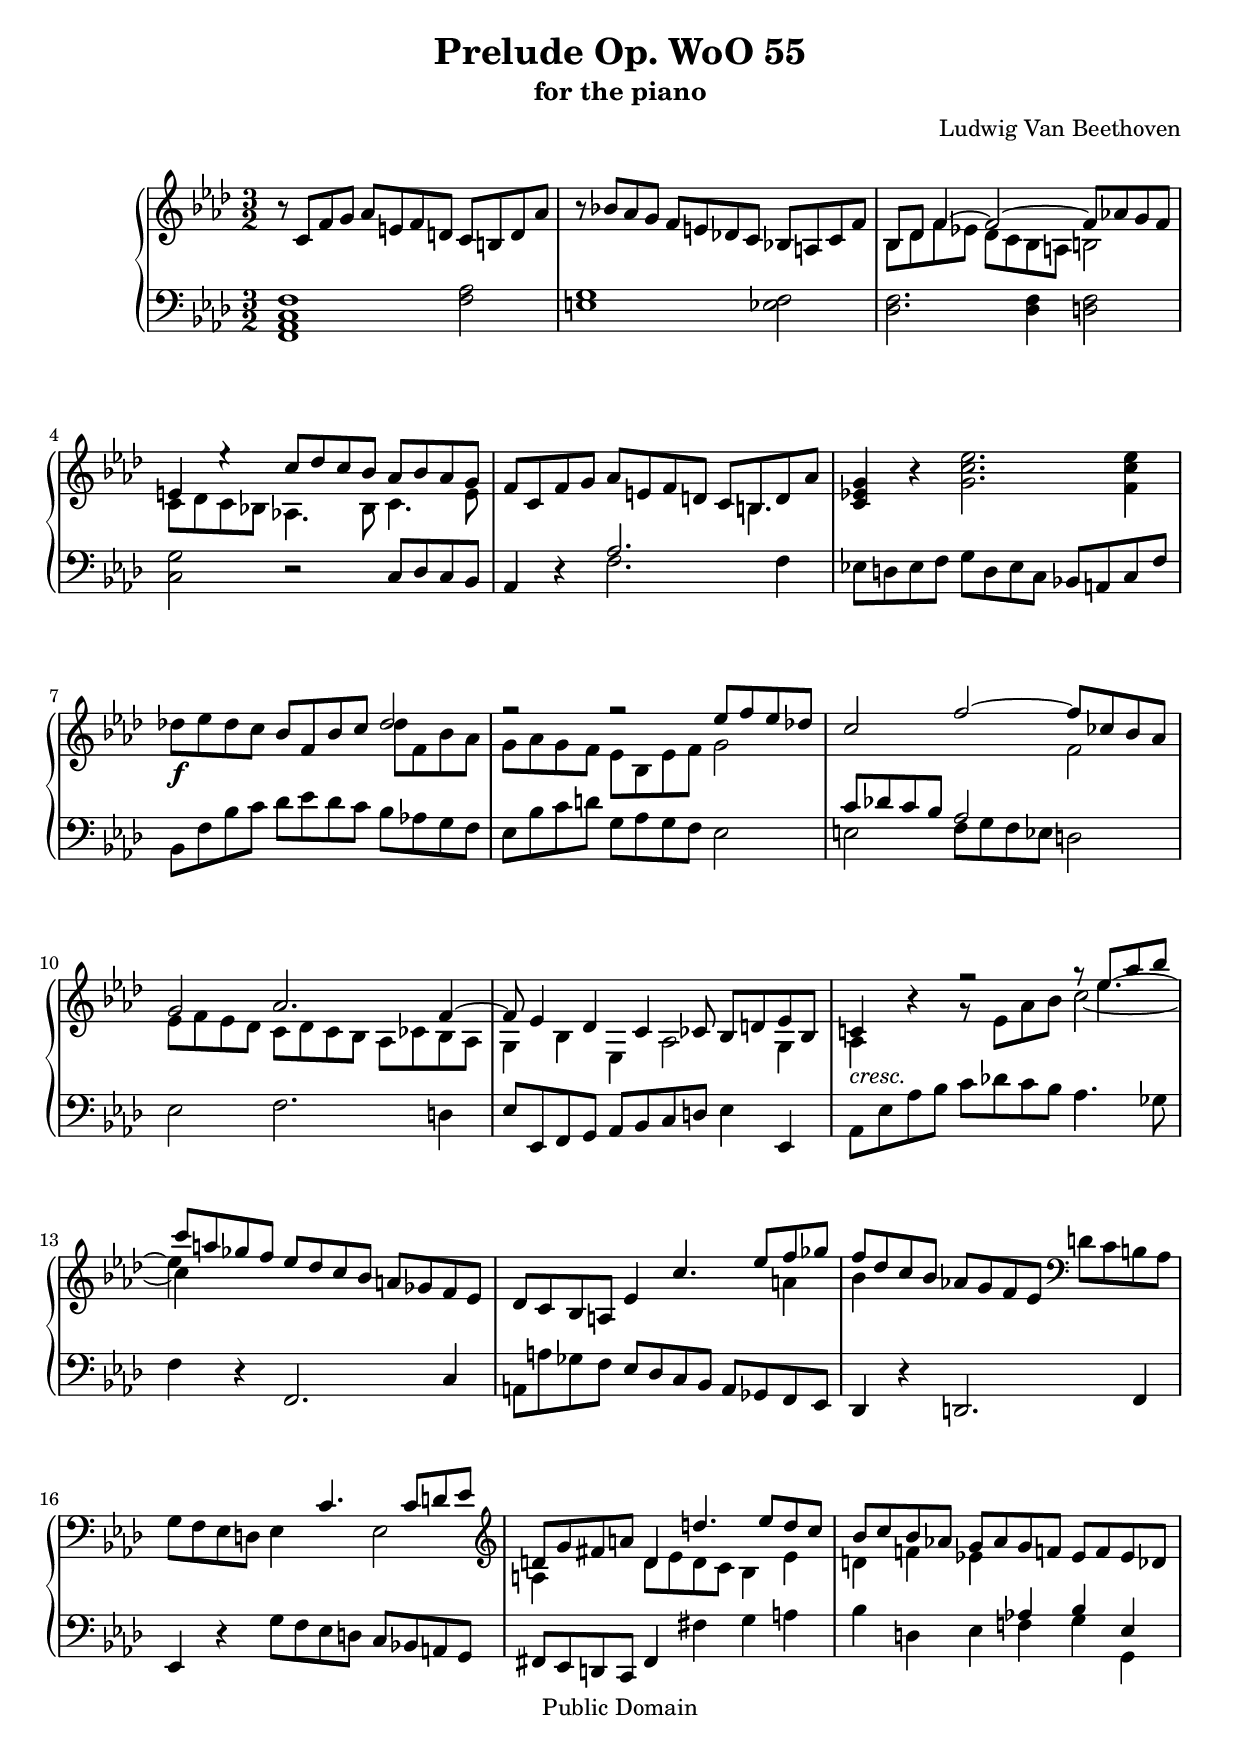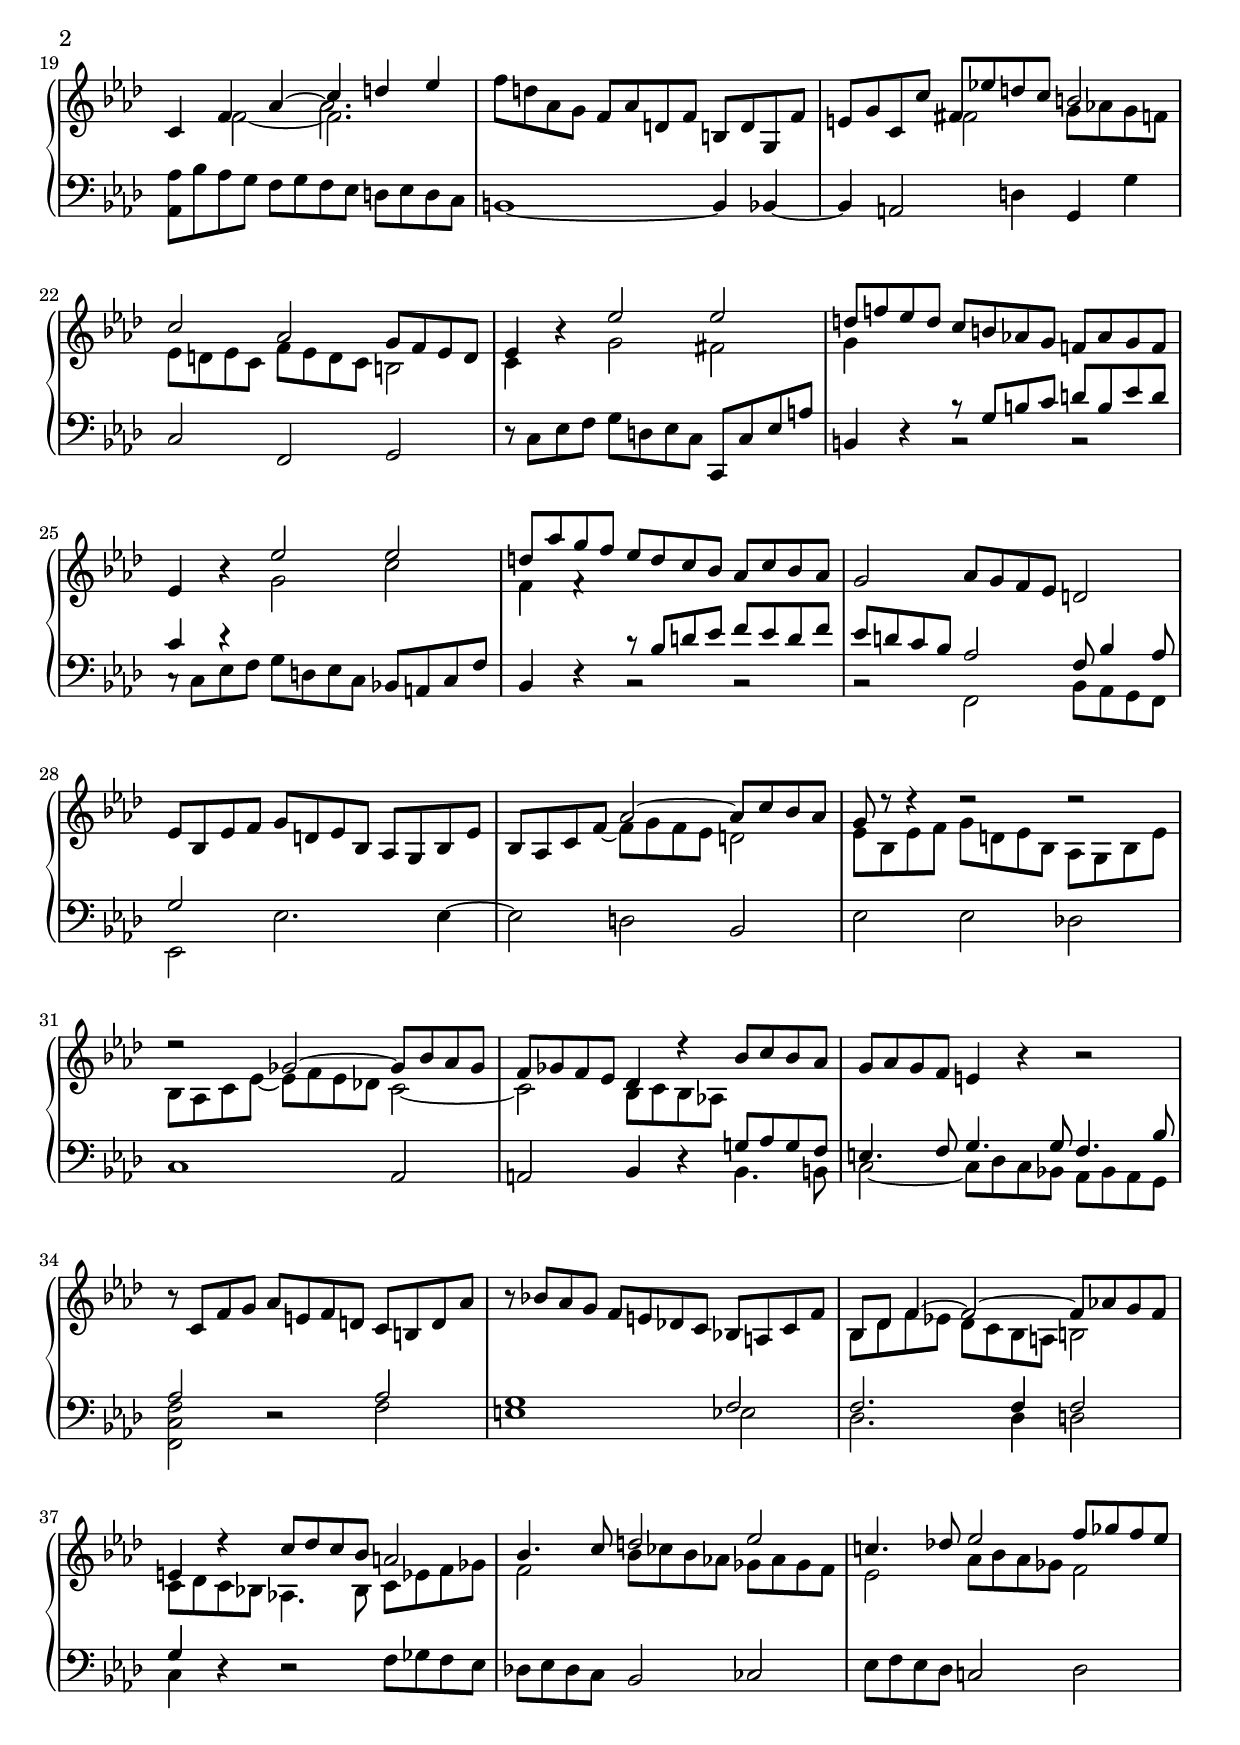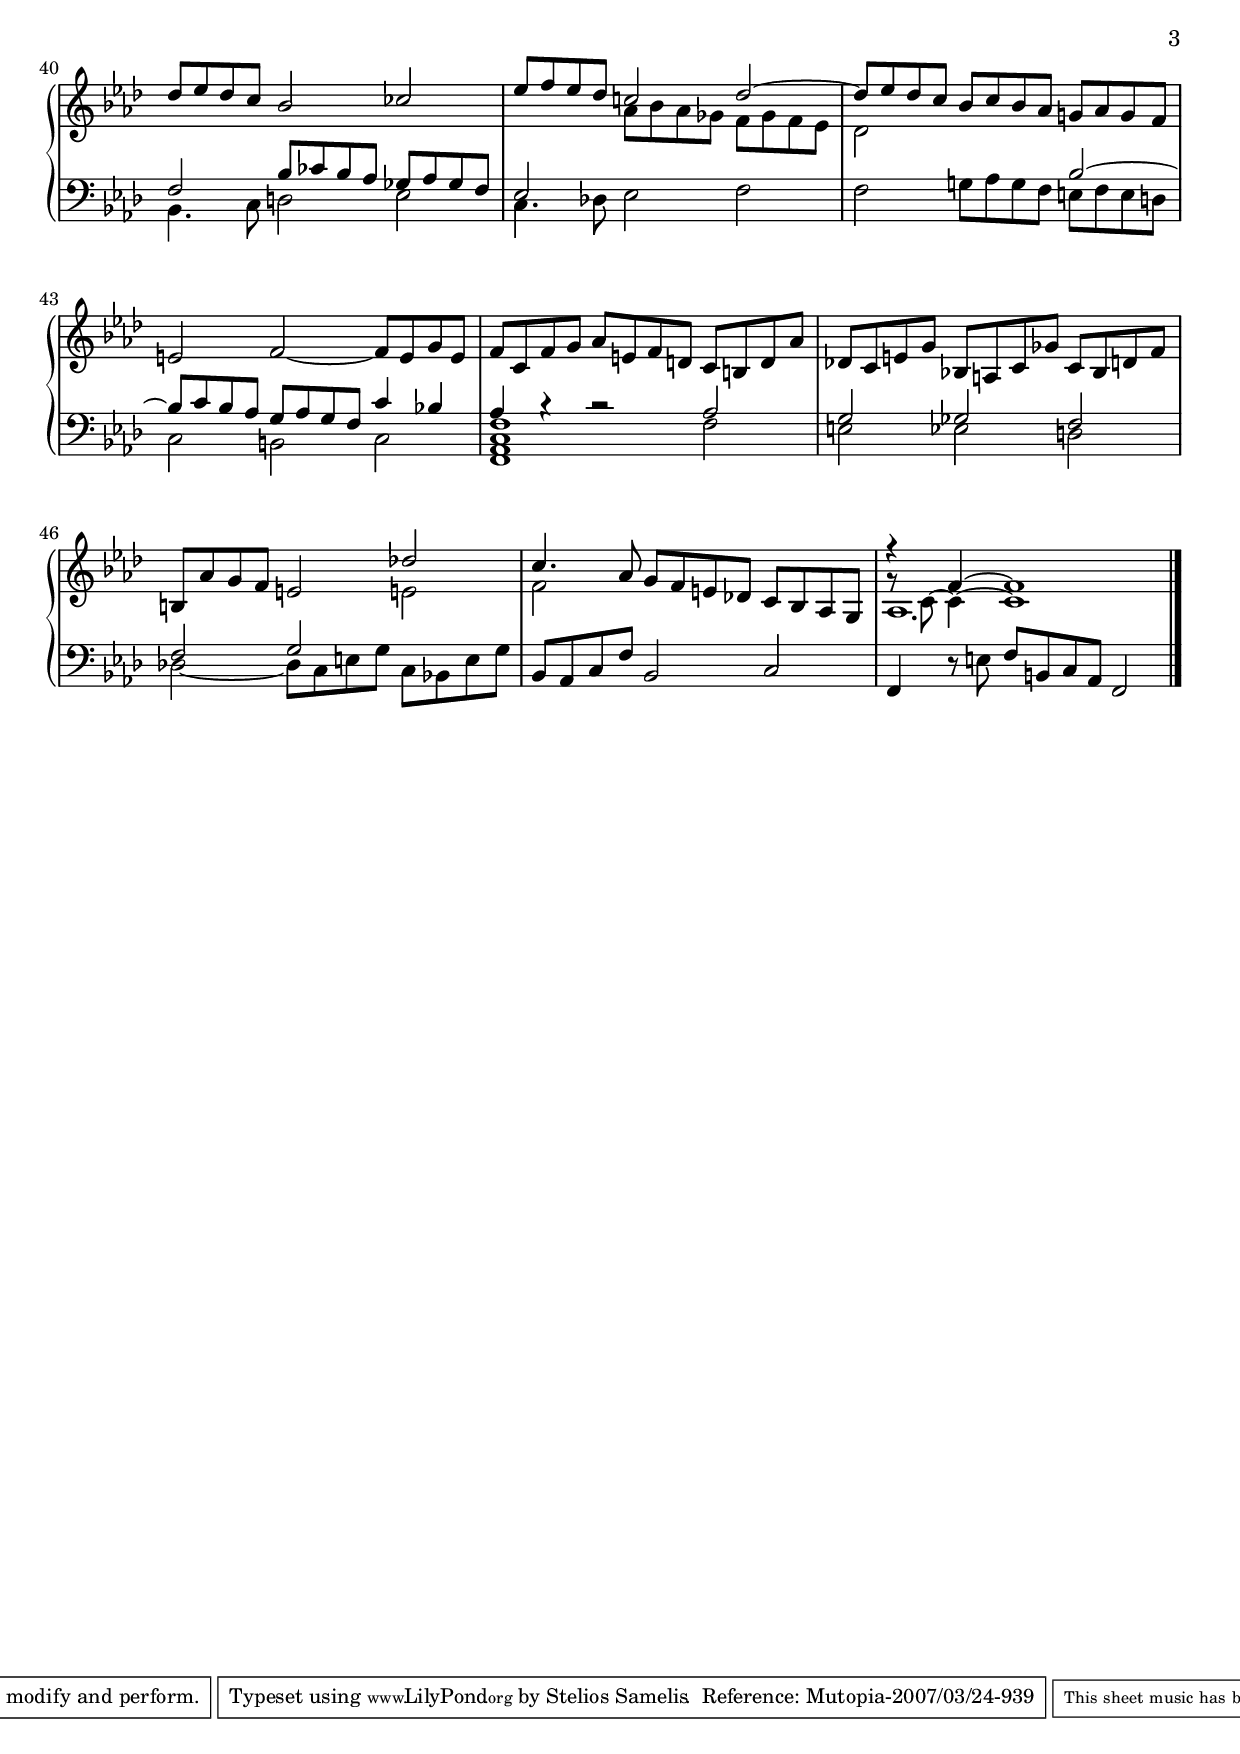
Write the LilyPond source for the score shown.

\version "2.10.3"

 \header {
  title = "Prelude Op. WoO 55"
  subtitle = "for the piano"
  composer = "Ludwig Van Beethoven"
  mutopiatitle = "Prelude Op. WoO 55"
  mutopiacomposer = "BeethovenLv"
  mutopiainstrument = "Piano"
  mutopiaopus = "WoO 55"
  date = "1787"
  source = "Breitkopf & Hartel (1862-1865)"
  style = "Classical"
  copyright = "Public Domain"
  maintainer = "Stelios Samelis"
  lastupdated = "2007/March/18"
  version = "2.10.3"
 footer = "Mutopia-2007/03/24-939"
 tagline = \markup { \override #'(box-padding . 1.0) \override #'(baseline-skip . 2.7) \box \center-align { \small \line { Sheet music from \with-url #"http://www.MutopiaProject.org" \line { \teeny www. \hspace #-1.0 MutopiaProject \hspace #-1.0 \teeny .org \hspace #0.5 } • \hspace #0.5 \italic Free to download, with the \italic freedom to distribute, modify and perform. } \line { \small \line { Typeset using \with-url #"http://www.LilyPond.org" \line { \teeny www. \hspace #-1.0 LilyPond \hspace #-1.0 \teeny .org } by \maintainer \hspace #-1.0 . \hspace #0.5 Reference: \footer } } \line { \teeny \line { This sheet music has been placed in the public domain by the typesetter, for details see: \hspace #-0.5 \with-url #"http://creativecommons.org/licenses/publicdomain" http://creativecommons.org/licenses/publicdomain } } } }
}

\score {

 \new PianoStaff
 <<
 \new Staff = "up" {
 \clef treble
 \key f \minor
 \time 3/2
 \override Score.MetronomeMark #'transparent = ##t
 \tempo 4 = 98
 r8 c'8 f' g' aes' e' f' d' c' b d' aes' r bes'! aes' g' f' e' des'! c' bes! a c' f'
 << { bes8[ des'] f'4~ f'2~ f'8[ aes'! g' f'] e'4 e''4\rest c''8 des'' c'' bes' aes' bes' aes' g' } \\
 { bes8 des' f' ees'! des' c' bes a b2 c'8 des' c' bes! aes!4. bes8 c'4. e'8 } >>
 f'8 c' f' g' aes' e' f' d'
 << { \override Staff.NoteCollision #'merge-differently-dotted = ##t c'8 b d' aes' } \\ { s8 b4. } >>
 <c' ees'! g'>4 r <g' c'' ees''>2. <f' c'' ees''>4 des''!8\f ees'' des'' c'' bes' f' bes' c''
 << { des''2 f''2\rest f''2\rest ees''8 f'' ees'' des''! c''2 f''2~ f''8 ces'' bes' aes' g'2 aes'2. f'4~
 f'8 ees'4 des'4 c'4 ces'8 bes8[ d' ees' bes] c'!4 } \\
 { des''8 f' bes' aes' g' aes' g' f' ees' bes ees' f' g'2 s1 f'2 ees'8 f' ees' des' c' des' c' bes aes ces' bes aes
 g4 bes4 ees4 aes2 g4 aes4_\markup { \italic "cresc." } } >> r4
 << { f''2\rest } \\ { g'8\rest ees'8[ aes' bes'] } >>
 << { \override Staff.NoteCollision #'merge-differently-dotted = ##t
 g''8\rest ees''8[ aes'' bes''] c''' a'' ges'' f'' ees'' des'' c'' bes' a' ges' f' ees' } \\
 { c''2~ c''4 s4 s1 } \\ { \stemDown s8 ees''4.~ ees''4 s4 s1 } >>
 des'8 c' bes a ees'4 << { c''4. ees''8[ f'' ges''] f'' des'' c'' bes' } \\ { s2 a'4 bes'4 s4 } >>
 aes'!8 g' f' ees' \clef bass d'8 c' b aes g f ees d ees4 << { c'4. c'8[ d' ees'] } \\ { s4 ees2 } >>
 \clef treble << { d'8 g' fis' a' d'4 d''4. ees''8[ d'' c''] bes'8 c'' bes' aes'! g' aes' g' f'! ees' f' ees' des'! } \\
 { a4 s4 d'8 ees' d' c' bes4 ees'4 d'4 f'!4 ees'!4 s4 s2 } >>
 << { c'4 f'4 s4 c''4 d'' ees'' } \\ { s4 f'2~ f'2. } \\ { \stemUp s2 aes'4~ \stemDown aes'2. } >>
 f''8 d'' aes' g' f' aes' d' f' b d' g f' e' g' c' c''
 << { fis'8 ees''! d'' c'' b'2 c''2 aes' g'8 f' ees' d' ees'4 } \\
 { fis'2 g'8 aes'! g' f' ees' d' ees' c' f' ees' d' c' b2 c'4 } >> r4
 << { ees''2 ees''2 d''8 f''! ees'' d'' } \\ { g'2 fis'2 g'4 s4 } >> c''8 b' aes'! g' f'! aes' g' f'
 ees'4 r4 << { ees''2 ees''2 d''8 aes'' g'' f'' ees'' d'' c'' bes' aes' c'' bes' aes' } \\
 { g'2 c''2 f'4 f'4\rest s2 s2 } >> g'2 aes'8 g' f' ees' d'2 ees'8 bes ees' f' g' d' ees' bes aes g bes ees'
 << { s2 aes'2~ aes'8 c'' bes' aes' g'8 d''8\rest d''4\rest d''2\rest d''2\rest d''2\rest ges'2~ ges'8 bes' aes' ges'
 f'8 ges' f' ees' des'4 d''4\rest bes'8 c'' bes' aes' } \\
 { \stemUp bes8 aes c' f'~ \stemDown f'8 g' f' ees' d'2 ees'8 bes ees' f' g' d' ees' bes aes g bes ees'
 bes8 aes c' ees'~ ees' f' ees' des'! c'2~ c'2 bes8 c' bes aes! s2 } >>
 g'8 aes' g' f' e'4 r4 r2 r8 c'8 f' g' aes' e' f' d' c' b d' aes' r bes'! aes' g' f' e' des'! c' bes! a c' f'
 << { bes8[ des'] f'4~ f'2~ f'8 aes'! g' f' e'4 d''4\rest c''8 des'' c'' bes' a'2
 bes'4. c''8 d''2 ees''2 c''!4. des''!8 ees''2 f''8 ges'' f'' ees'' des'' ees'' des'' c'' bes'2 ces''2
 ees''8 f'' ees'' des'' c''!2 des''2~ des''8 ees'' des'' c'' bes' c'' bes' aes' g'! aes' g' f' } \\
 { bes8 des' f' ees'! des' c' bes a b2 c'8 des' c' bes! aes!4. bes8 c'8 ees'! f' ges'
 f'2 bes'8 ces'' bes' aes'! ges' aes' ges' f' ees'2 aes'8 bes' aes' ges' f'2 s1 s2
 s2 aes'8 bes' aes' ges' f' ges' f' ees' des'2 s1 } >> e'2 f'2~ f'8 e' g' e' f' c' f' g' aes' e' f' d' c' b d' aes'
 des'!8 c' e' g' bes! a c' ges' c' bes d' f' b aes' g' f' e'2 << { des''!2 c''4. aes'8 } \\ { e'!2 f'2 } >>
 g'8 f' e' des'! c' bes aes g << { f''4\rest f'4~ f'1 } \\ { aes1. } \\ { g'8\rest \stemDown c'8~ c'4~ c'1 } >>
 \bar "|."
}

 \new Staff = "down" {
 \clef bass
 \key f \minor
 \time 3/2
 <f, aes, c f>1 <f aes>2 <e g>1 <ees! f>2 <des f>2. <des f>4 <d f>2 <c g>2 r2 c8 des c bes,
 aes,4 r << { aes2. } \\ { f2. } >> f4 ees!8 d ees f g d ees c bes,! a, c f
 bes, f bes c' des' ees' des' c' bes aes! g f ees bes c' d' g aes g f ees2
 << { c'8 des'! c' bes aes2 } \\ { e2 f8 g f ees } >> d2 ees2 f2. d4 ees8 ees, f, g, aes, bes, c d ees4 ees,4
 aes,8 ees aes bes c' des'! c' bes aes4. ges8 f4 r4 f,2. c4
 a,8 a ges f ees des c bes, a, ges, f, ees, des,4 r4 d,2. f,4 ees,4 r4 g8 f ees d c bes,! a, g,
 fis,8 ees, d, c, fis,4 fis4 g a bes4 d ees << { aes!4 bes ees } \\ { f!4 g g, } >>
 <aes, aes>8 bes aes g f g f ees d ees d c b,1~ b,4 bes,4~ bes,4 a,2 d!4 g,4 g c2 f,2 g,2
 r8 c8 ees f g d ees c c, c ees a b,4 r4
 << { b8\rest g8[ b c'] d' b ees' d' c'4 d'4\rest } \\ { b,2\rest b,2\rest c8\rest c8[ ees f] } >> g8 d ees c bes,! a, c f bes,4 r4
 << { c'8\rest bes8 d' ees' f' ees' d' f' ees' d' c' bes aes2 f8 bes4 aes8 g2 } \\
 { b,2\rest b,2\rest b,2\rest f,2 bes,8 aes, g, f, ees,2 } >> ees2. ees4~ ees2 d2 bes,2 ees2 ees2 des!2 c1 aes,2
 a,2 bes,4 r4 << { g!8 aes g f e4. f8 g4. g8 f4. bes8 aes2 } \\ { bes,4. b,8 c2~ c8 des c bes,! aes, bes, aes, g,
 <f, c f>2 } >> r2 << { aes2 g1 f2 f2. f4 f2 g4 } \\ { f2 e1 ees!2 des2. des4 d2 c4 } >> r4 r2 f8 ges f ees
 des!8 ees des c bes,2 ces2 ees8 f ees des c!2 des2
 << { f2 bes8 ces' bes aes ges aes ges f ees2 } \\ { bes,4. c8 d2 ees2 c4. des!8 } >> ees2 f2 f2 g!8 aes g f
 << { bes2~ bes8 c' bes aes g aes g f c'4 bes!4 aes4 b4\rest b2\rest aes2 g2 ges2 f2 f2 g2 } \\
 { e8 f e d c2 b,2 c2 <f, aes, c f>1 f2 e2 ees2 d2 des!2~ des8 c e g } >> c8 bes,! e g bes, aes, c f bes,2 c2
 f,4 r8 e8 f8 b, c aes, f,2
 \bar "|."
}
>>

 \layout { }

 \midi { }

}
